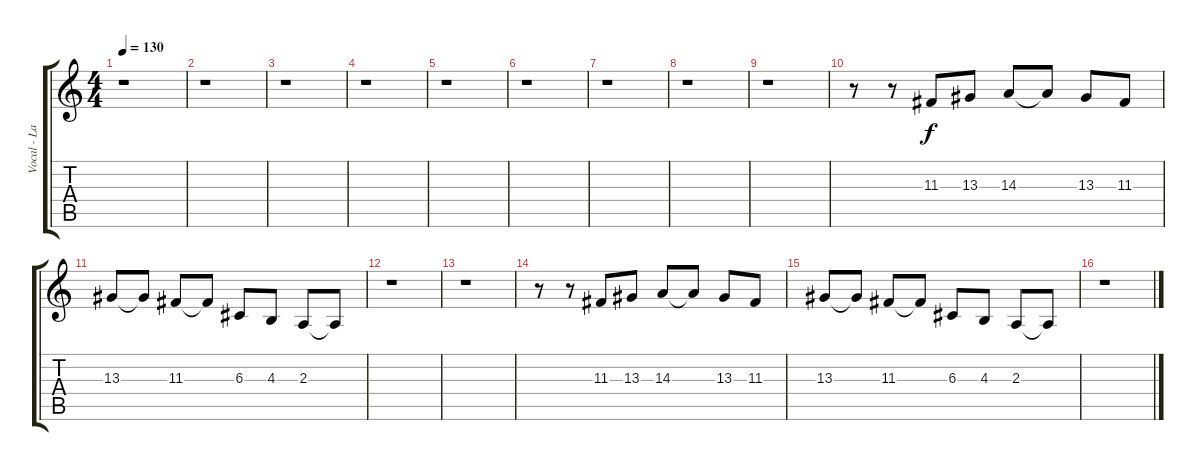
\track ("Vocal - Lauri Ylonen" "Vocal - La") {instrument altosax}
\staff {score tabs}
\tuning (E4 B3 G3 D3 A2 E2) {hide}
\ts (4 4)
\tempo 130
\clef g2
\ks c
r.1{dy f instrument altosax} |
r.1 |
r.1 |
r.1 |
r.1 |
r.1 |
r.1 |
r.1 |
r.1 |
r.8 r.8 11.3.8 13.3.8 14.3.8 14.3{t}.8 13.3.8 11.3.8 |
13.3.8 13.3{t}.8 11.3.8 11.3{t}.8 6.3.8 4.3.8 2.3.8 2.3{t}.8 |
r.1 |
r.1 |
r.8 r.8 11.3.8 13.3.8 14.3.8 14.3{t}.8 13.3.8 11.3.8 |
13.3.8 13.3{t}.8 11.3.8 11.3{t}.8 6.3.8 4.3.8 2.3.8 2.3{t}.8 |
r.1
